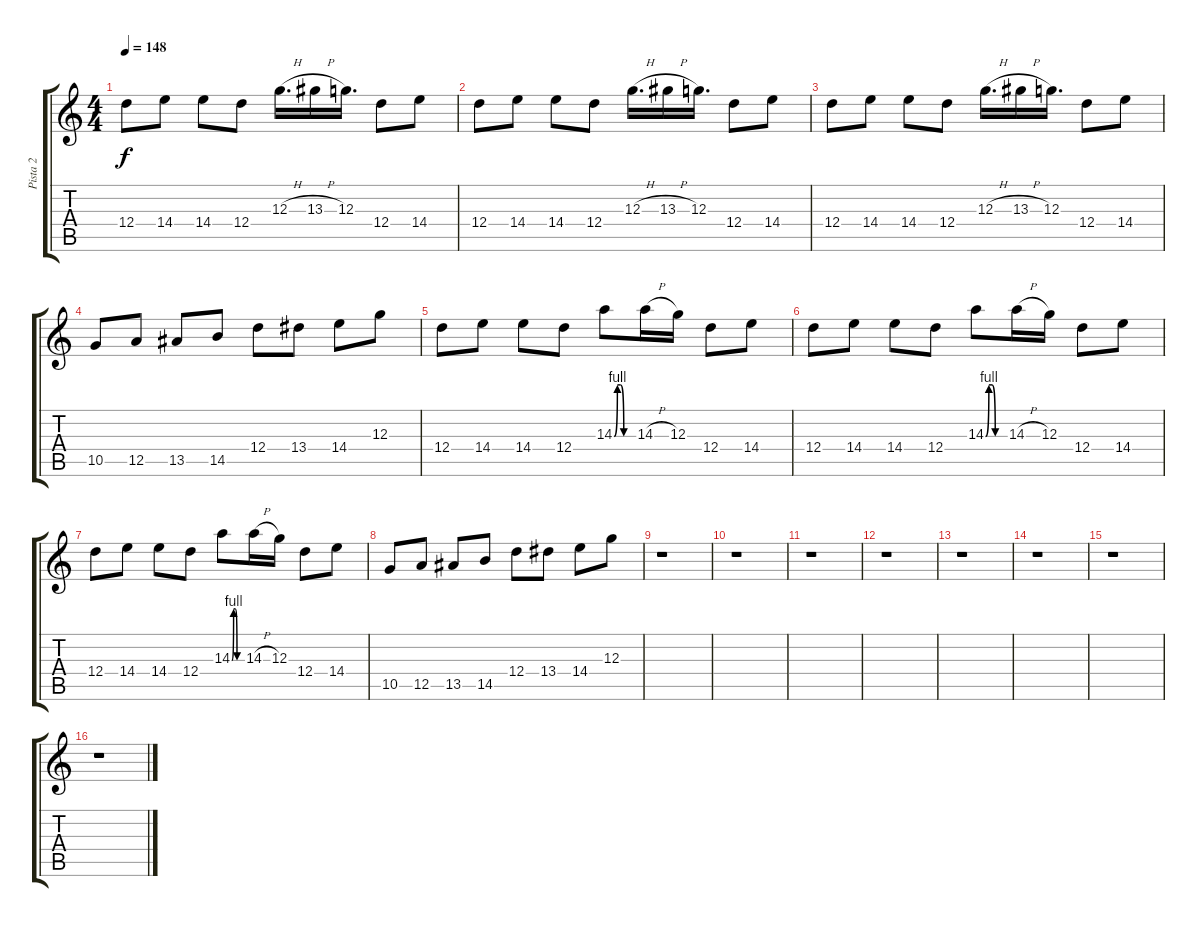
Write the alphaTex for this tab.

\track ("Pista 2" "Pista 2") {instrument distortionguitar}
\staff {score tabs}
\tuning (E4 B3 G3 D3 A2 E2) {hide}
\ts (4 4)
\tempo 148
\clef g2
\ks c
12.4.8{dy f} 14.4.8 14.4.8 12.4.8 12.3{h}.16{d} 13.3{h}.16 12.3.16{d} 12.4.8 14.4.8 |
12.4.8 14.4.8 14.4.8 12.4.8 12.3{h}.16{d} 13.3{h}.16 12.3.16{d} 12.4.8 14.4.8 |
12.4.8 14.4.8 14.4.8 12.4.8 12.3{h}.16{d} 13.3{h}.16 12.3.16{d} 12.4.8 14.4.8 |
10.5.8 12.5.8 13.5.8 14.5.8 12.4.8 13.4.8 14.4.8 12.3.8 |
12.4.8 14.4.8 14.4.8 12.4.8 14.3{be (custom 0 0 10 4 20 4 30 0 60 0)}.8 14.3{h}.16 12.3.16 12.4.8 14.4.8 |
12.4.8 14.4.8 14.4.8 12.4.8 14.3{be (custom 0 0 10 4 20 4 30 0 60 0)}.8 14.3{h}.16 12.3.16 12.4.8 14.4.8 |
12.4.8 14.4.8 14.4.8 12.4.8 14.3{be (custom 0 0 10 4 20 4 30 0 60 0)}.8 14.3{h}.16 12.3.16 12.4.8 14.4.8 |
10.5.8 12.5.8 13.5.8 14.5.8 12.4.8 13.4.8 14.4.8 12.3.8 |
r.1 |
r.1 |
r.1 |
r.1 |
r.1 |
r.1 |
r.1 |
r.1
